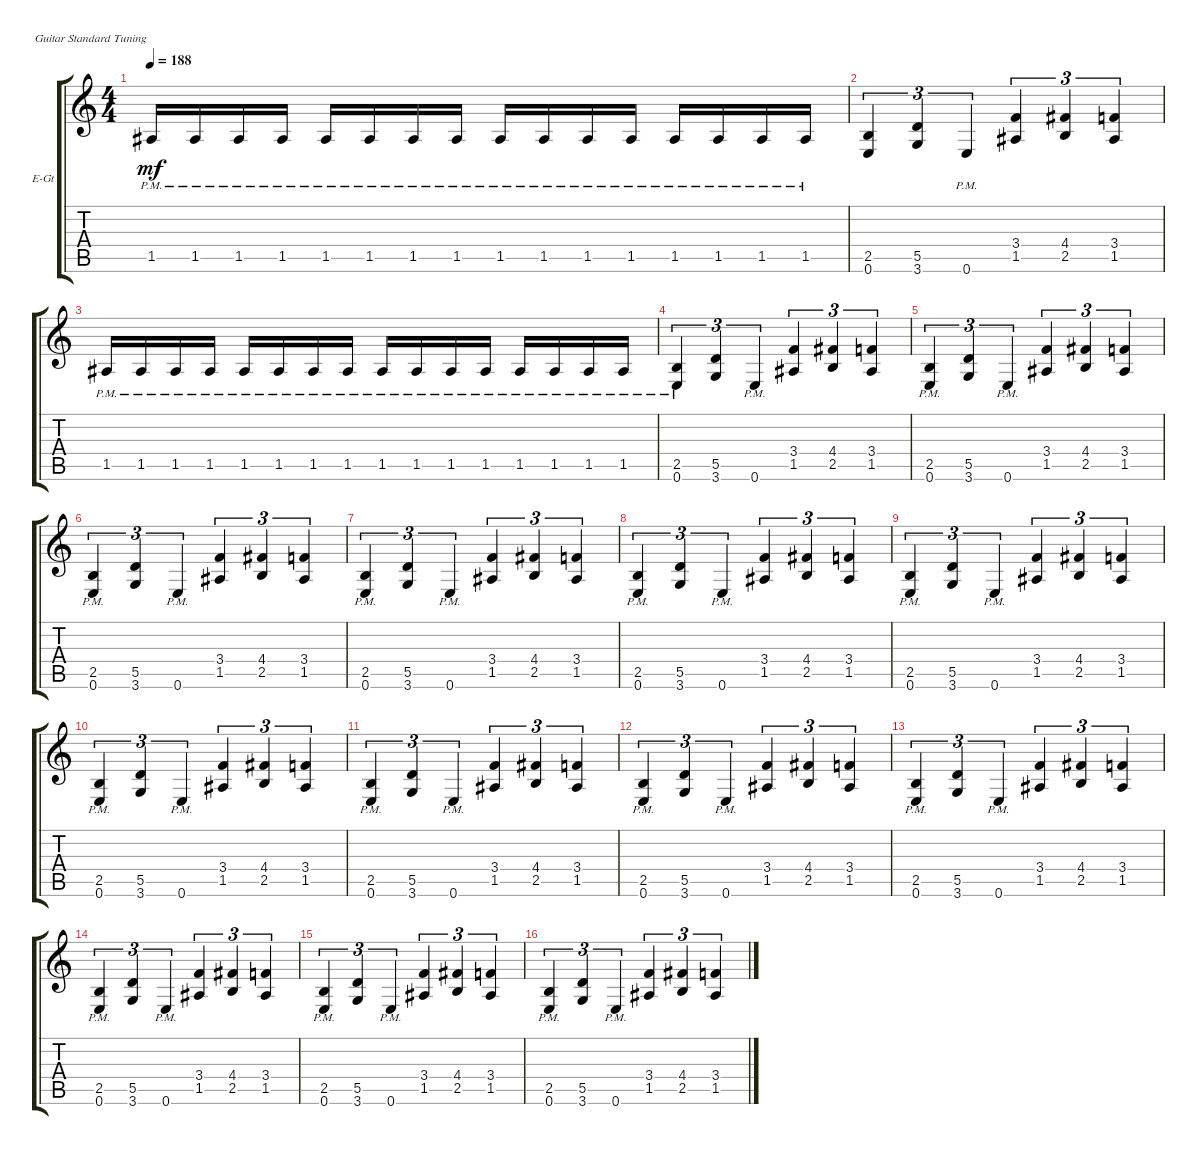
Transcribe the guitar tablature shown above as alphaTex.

\bracketExtendMode groupsimilarinstruments
\firstSystemTrackNameOrientation horizontal
\otherSystemsTrackNameOrientation horizontal
\track ("Gtr Dist 1" "E-Gt") {instrument overdrivenguitar}
\staff {score tabs}
\tuning (E4 B3 G3 D3 A2 E2)
\ts (4 4)
\tempo 188
\clef g2
\ks c
1.5{pm}.16{dy mf} 1.5{pm}.16 1.5{pm}.16 1.5{pm}.16 1.5{pm}.16 1.5{pm}.16 1.5{pm}.16 1.5{pm}.16 1.5{pm}.16 1.5{pm}.16 1.5{pm}.16 1.5{pm}.16 1.5{pm}.16 1.5{pm}.16 1.5{pm}.16 1.5{pm}.16 |
(2.5 0.6).4{tu (3 2)} (5.5 3.6).4{tu (3 2)} 0.6{pm}.4{tu (3 2)} (3.4 1.5).4{tu (3 2)} (4.4 2.5).4{tu (3 2)} (3.4 1.5).4{tu (3 2)} |
1.5{pm}.16 1.5{pm}.16 1.5{pm}.16 1.5{pm}.16 1.5{pm}.16 1.5{pm}.16 1.5{pm}.16 1.5{pm}.16 1.5{pm}.16 1.5{pm}.16 1.5{pm}.16 1.5{pm}.16 1.5{pm}.16 1.5{pm}.16 1.5{pm}.16 1.5{pm}.16 |
(2.5{pm} 0.6{pm}).4{tu (3 2)} (5.5 3.6).4{tu (3 2)} 0.6{pm}.4{tu (3 2)} (3.4 1.5).4{tu (3 2)} (4.4 2.5).4{tu (3 2)} (3.4 1.5).4{tu (3 2)} |
(2.5{pm} 0.6{pm}).4{tu (3 2)} (5.5 3.6).4{tu (3 2)} 0.6{pm}.4{tu (3 2)} (3.4 1.5).4{tu (3 2)} (4.4 2.5).4{tu (3 2)} (3.4 1.5).4{tu (3 2)} |
(2.5{pm} 0.6{pm}).4{tu (3 2)} (5.5 3.6).4{tu (3 2)} 0.6{pm}.4{tu (3 2)} (3.4 1.5).4{tu (3 2)} (4.4 2.5).4{tu (3 2)} (3.4 1.5).4{tu (3 2)} |
(2.5{pm} 0.6{pm}).4{tu (3 2)} (5.5 3.6).4{tu (3 2)} 0.6{pm}.4{tu (3 2)} (3.4 1.5).4{tu (3 2)} (4.4 2.5).4{tu (3 2)} (3.4 1.5).4{tu (3 2)} |
(2.5{pm} 0.6{pm}).4{tu (3 2)} (5.5 3.6).4{tu (3 2)} 0.6{pm}.4{tu (3 2)} (3.4 1.5).4{tu (3 2)} (4.4 2.5).4{tu (3 2)} (3.4 1.5).4{tu (3 2)} |
(2.5{pm} 0.6{pm}).4{tu (3 2)} (5.5 3.6).4{tu (3 2)} 0.6{pm}.4{tu (3 2)} (3.4 1.5).4{tu (3 2)} (4.4 2.5).4{tu (3 2)} (3.4 1.5).4{tu (3 2)} |
(2.5{pm} 0.6{pm}).4{tu (3 2)} (5.5 3.6).4{tu (3 2)} 0.6{pm}.4{tu (3 2)} (3.4 1.5).4{tu (3 2)} (4.4 2.5).4{tu (3 2)} (3.4 1.5).4{tu (3 2)} |
(2.5{pm} 0.6{pm}).4{tu (3 2)} (5.5 3.6).4{tu (3 2)} 0.6{pm}.4{tu (3 2)} (3.4 1.5).4{tu (3 2)} (4.4 2.5).4{tu (3 2)} (3.4 1.5).4{tu (3 2)} |
(2.5{pm} 0.6{pm}).4{tu (3 2)} (5.5 3.6).4{tu (3 2)} 0.6{pm}.4{tu (3 2)} (3.4 1.5).4{tu (3 2)} (4.4 2.5).4{tu (3 2)} (3.4 1.5).4{tu (3 2)} |
(2.5{pm} 0.6{pm}).4{tu (3 2)} (5.5 3.6).4{tu (3 2)} 0.6{pm}.4{tu (3 2)} (3.4 1.5).4{tu (3 2)} (4.4 2.5).4{tu (3 2)} (3.4 1.5).4{tu (3 2)} |
(2.5{pm} 0.6{pm}).4{tu (3 2)} (5.5 3.6).4{tu (3 2)} 0.6{pm}.4{tu (3 2)} (3.4 1.5).4{tu (3 2)} (4.4 2.5).4{tu (3 2)} (3.4 1.5).4{tu (3 2)} |
(2.5{pm} 0.6{pm}).4{tu (3 2)} (5.5 3.6).4{tu (3 2)} 0.6{pm}.4{tu (3 2)} (3.4 1.5).4{tu (3 2)} (4.4 2.5).4{tu (3 2)} (3.4 1.5).4{tu (3 2)} |
(2.5{pm} 0.6{pm}).4{tu (3 2)} (5.5 3.6).4{tu (3 2)} 0.6{pm}.4{tu (3 2)} (3.4 1.5).4{tu (3 2)} (4.4 2.5).4{tu (3 2)} (3.4 1.5).4{tu (3 2)}
